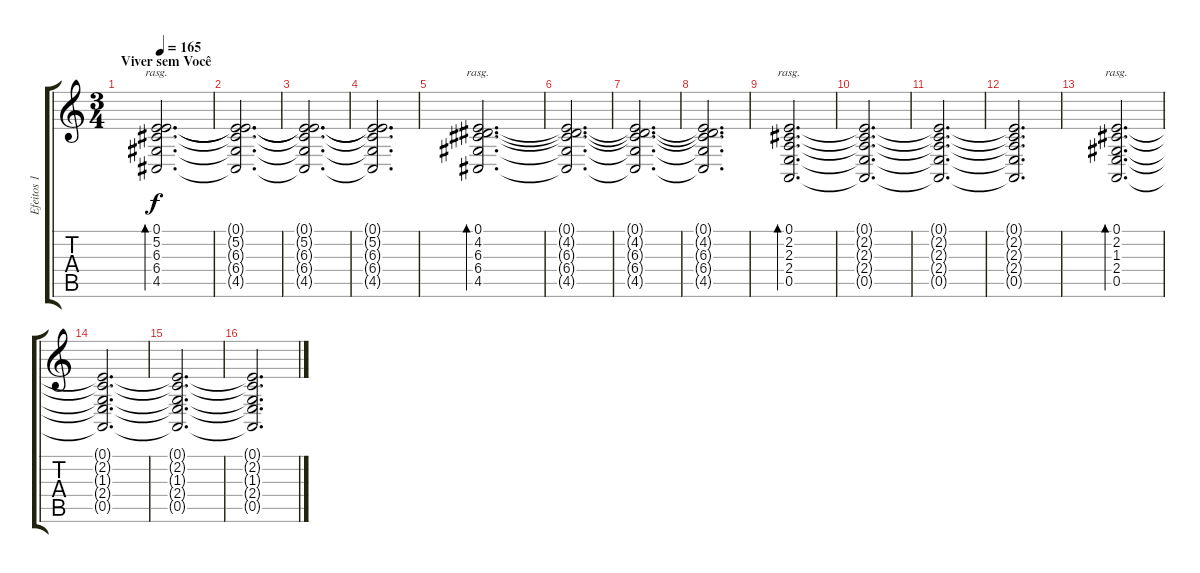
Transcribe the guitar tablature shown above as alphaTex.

\track ("Efeitos 1" "Efeitos 1") {instrument electricpiano1}
\staff {score tabs}
\tuning (E4 B3 G3 D3 A2 E2) {hide}
\ts (3 4)
\section ("" "Viver sem Você")
\tempo 165
\clef g2
\ks c
(0.1 5.2 6.3 6.4 4.5).2{d bd 480 rasg ii dy f} |
(0.1{t} 5.2{t} 6.3{t} 6.4{t} 4.5{t}).2{d} |
(0.1{t} 5.2{t} 6.3{t} 6.4{t} 4.5{t}).2{d} |
(0.1{t} 5.2{t} 6.3{t} 6.4{t} 4.5{t}).2{d} |
(0.1 4.2 6.3 6.4 4.5).2{d bd 480 rasg ii} |
(0.1{t} 4.2{t} 6.3{t} 6.4{t} 4.5{t}).2{d} |
(0.1{t} 4.2{t} 6.3{t} 6.4{t} 4.5{t}).2{d} |
(0.1{t} 4.2{t} 6.3{t} 6.4{t} 4.5{t}).2{d} |
(0.1 2.2 2.3 2.4 0.5).2{d bd 480 rasg ii} |
(0.1{t} 2.2{t} 2.3{t} 2.4{t} 0.5{t}).2{d} |
(0.1{t} 2.2{t} 2.3{t} 2.4{t} 0.5{t}).2{d} |
(0.1{t} 2.2{t} 2.3{t} 2.4{t} 0.5{t}).2{d} |
(0.1 2.2 1.3 2.4 0.5).2{d bd 480 rasg ii} |
(0.1{t} 2.2{t} 1.3{t} 2.4{t} 0.5{t}).2{d} |
(0.1{t} 2.2{t} 1.3{t} 2.4{t} 0.5{t}).2{d} |
(0.1{t} 2.2{t} 1.3{t} 2.4{t} 0.5{t}).2{d}
